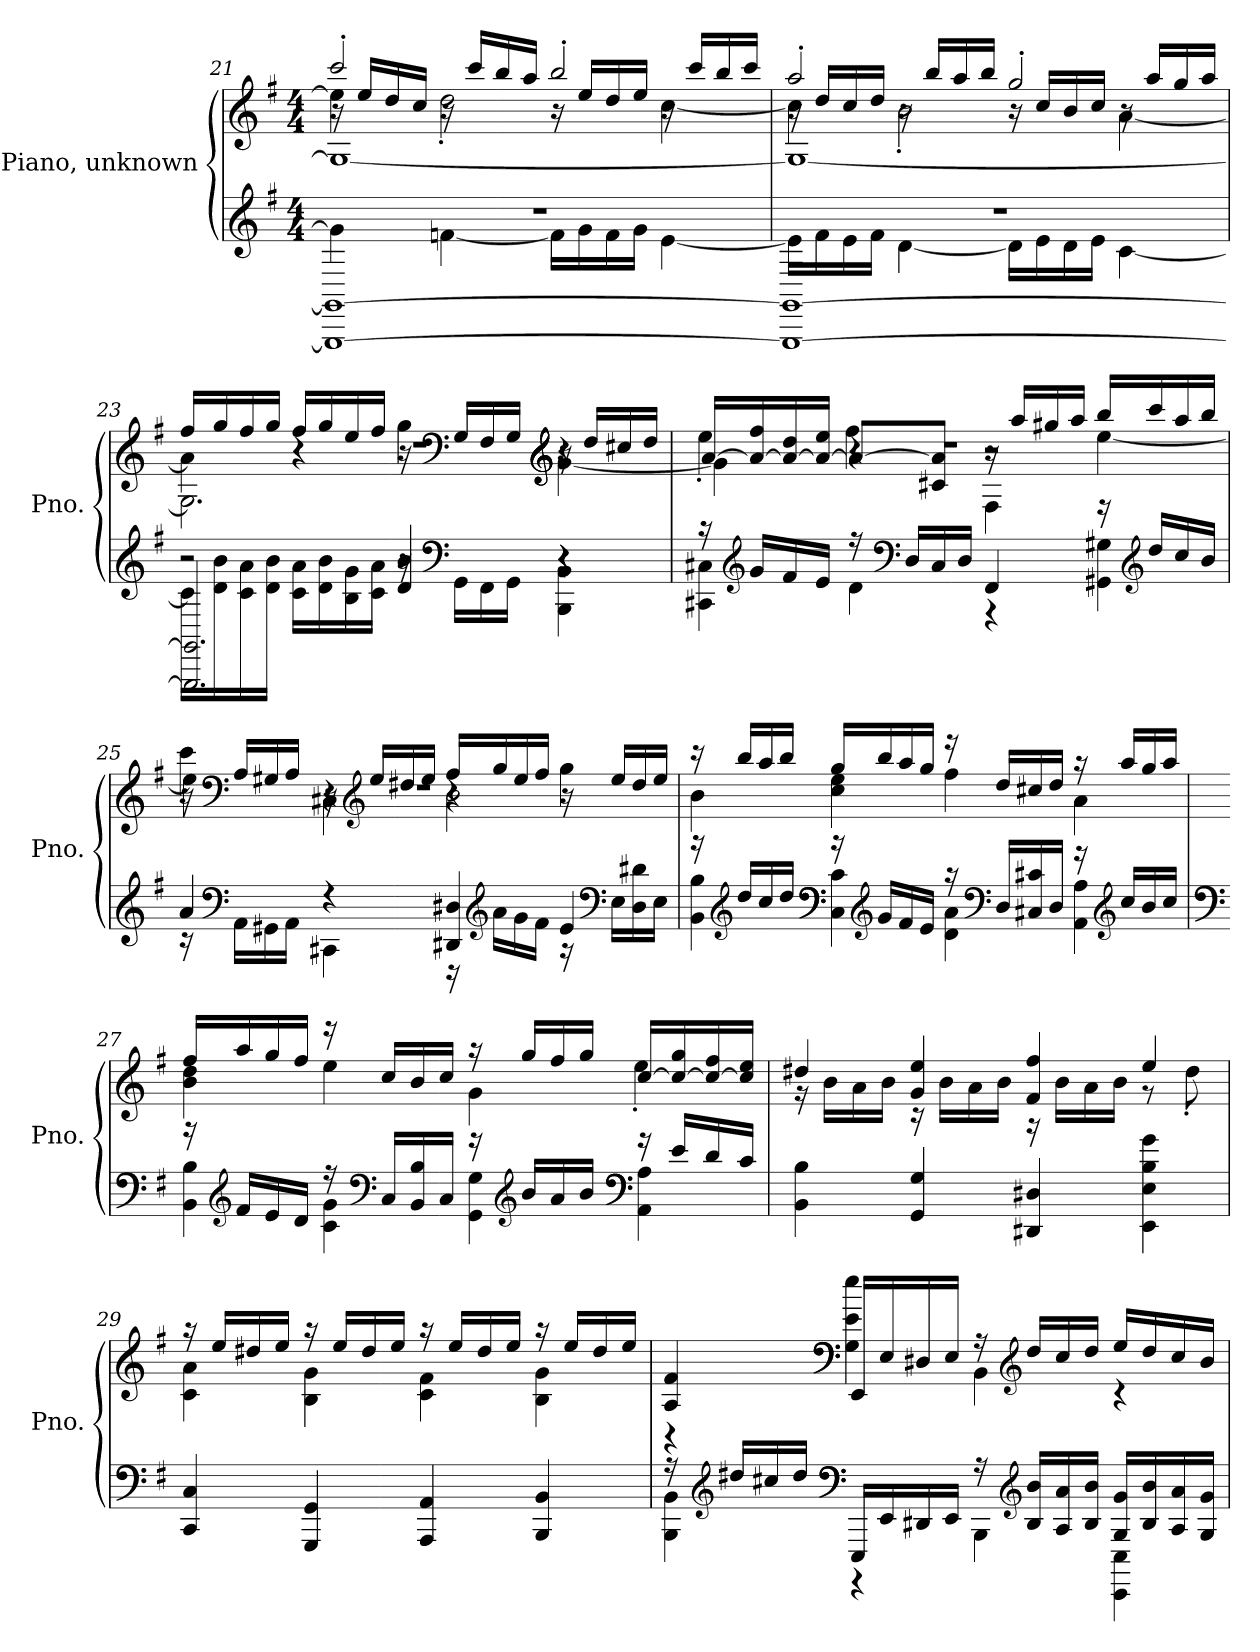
**kern	**kern
*part1	*part1
*staff2	*staff1
*I"Piano, unknown	*
*I'Pno.	*
!!LO:LB:g=z
*clefG2	*clefG2
*k[f#]	*k[f#]
*M4/4	*M4/4
=21	=21
*^	*^
*	*^	*	*^
*	*	*	*	*	*^
1r	4g\]	1GGG_ 1GG_	2ccc'/	4ee\]	16r	1G_
.	.	.	.	.	16ee/LL	.
.	.	.	.	.	16dd/	.
.	.	.	.	.	16cc/JJ	.
.	[4fn\	.	.	2dd'\	16r	.
.	.	.	.	.	16ccc/LL	.
.	.	.	.	.	16bb/	.
.	.	.	.	.	16aa/JJ	.
.	16f\LL]	.	2bb'/	.	16r	.
.	16g\	.	.	.	16ee/LL	.
.	16f\	.	.	.	16dd/	.
.	16g\JJ	.	.	.	16ee/JJ	.
.	[4e\	.	.	[4cc\	16r	.
.	.	.	.	.	16ccc/LL	.
.	.	.	.	.	16bb/	.
.	.	.	.	.	16ccc/JJ	.
=22	=22	=22	=22	=22	=22	=22
1r	16e\LL]	1GGG_ 1GG_	2aa'/	4cc\]	16r	1G_
.	16f#\	.	.	.	16dd/LL	.
.	16e\	.	.	.	16cc/	.
.	16f#\JJ	.	.	.	16dd/JJ	.
.	[4d\	.	.	2b'\	16r	.
.	.	.	.	.	16bb/LL	.
.	.	.	.	.	16aa/	.
.	.	.	.	.	16bb/JJ	.
.	16d\LL]	.	2gg'/	.	16r	.
.	16e\	.	.	.	16cc/LL	.
.	16d\	.	.	.	16b/	.
.	16e\JJ	.	.	.	16cc/JJ	.
.	[4c\	.	.	[4a\	16r	.
.	.	.	.	.	16aa/LL	.
.	.	.	.	.	16gg/	.
.	.	.	.	.	16aa/JJ	.
!!LO:LB:g=z	!!	!!	!!
=23	=23	=23	=23	=23	=23	=23
2r	16c\LL]	2.GGG/] 2.GG/]	1r	4a\]	16ff#/LL	2.G\]
.	16d\ 16b\	.	.	.	16gg/	.
.	16c\ 16a\	.	.	.	16ff#/	.
.	16d\ 16b\JJ	.	.	.	16gg/JJ	.
.	16c\ 16a\LL	.	.	4r	16ff#/LL	.
.	16d\ 16b\	.	.	.	16gg/	.
.	16B\ 16g\	.	.	.	16ee/	.
.	16c\ 16a\JJ	.	.	.	16ff#/JJ	.
4d/ 4b/	16r	.	.	4gg\	16r	.
*clefF4	*	*	*clefF4	*	*	*
.	16GG\LL	.	.	.	16G/LL	.
.	16FF#\	.	.	.	16F#/	.
.	16GG\JJ	.	.	.	16G/JJ	.
*	*	*	*clefG2	*	*	*
4r	4BBB\ 4BB\	4r	.	4r	16r	[4g\
.	.	.	.	.	16dd/LL	.
.	.	.	.	.	16cc#X/	.
.	.	.	.	.	16dd/JJ	.
*	*v	*v	*	*	*	*
!!LO:PB:g=z	!!	!!	!!
=24	=24	=24	=24	=24	=24
16r	4CC#X\ 4C#X\	1r	4ee'\	[16a/LL	4g\]
*clefG2	*	*	*	*	*
16g/LL	.	.	.	16a/_ 16ff#/	.
16f#/	.	.	.	16a/_ 16dd/	.
16e/JJ	.	.	.	16a/_ 16ee/JJ	.
16r	4d\	.	4r	8a/L_	4ff#\
*clefF4	*	*	*	*	*
16D/LL	.	.	.	.	.
16C#/	.	.	.	8c#X/ 8a/]J	.
16D/JJ	.	.	.	.	.
4FF#/	4r	.	2r	16r	4F#\
.	.	.	.	16aa/LL	.
.	.	.	.	16gg#X/	.
.	.	.	.	16aa/JJ	.
16r	4GG#X\ 4G#X\	.	.	16bb/LL	[4ee\
*clefG2	*	*	*	*	*
16dd/LL	.	.	.	16ccc/	.
16cc/	.	.	.	16aa/	.
16b/JJ	.	.	.	16bb/JJ	.
!!LO:LB:g=z	!!	!!	!!
=25	=25	=25	=25	=25	=25
4a/	16r	1r	4ccc\	16r	4ee\]
*clefF4	*	*clefF4	*	*	*
.	16AA\LL	.	.	16A/LL	.
.	16GG#X\	.	.	16G#X/	.
.	16AA\JJ	.	.	16A/JJ	.
4r	4CC#X\	.	4r	16r	4C#X\
*	*	*clefG2	*	*	*
.	.	.	.	16ee/LL	.
.	.	.	.	16dd#X/	.
.	.	.	.	16ee/JJ	.
4DD#X/ 4D#X/	16r	.	4r	16ff#/LL	2b\
*clefG2	*	*	*	*	*
.	16a\LL	.	.	16gg/	.
.	16g\	.	.	16ee/	.
.	16f#\JJ	.	.	16ff#/JJ	.
4e/	16r	.	4gg\	16r	.
*clefF4	*	*	*	*	*
.	16E\LL	.	.	16ee/LL	.
.	16D#\ 16d#X\	.	.	16dd#/	.
.	16E\JJ	.	.	16ee/JJ	.
*	*	*	*v	*v	*v
!!LO:LB:g=z
=26	=26	=26	=26
16r	4BB\ 4B\	16r	4b\
*clefG2	*	*	*
16dd/LL	.	16bb/LL	.
16cc/	.	16aa/	.
16dd/JJ	.	16bb/JJ	.
*clefF4	*	*	*
16r	4C\ 4c\	16gg/LL	4cc\ 4ee\
*clefG2	*	*	*
16g/LL	.	16bb/	.
16f#/	.	16aa/	.
16e/JJ	.	16gg/JJ	.
16r	4d\ 4a\	16r	4ff#\
*clefF4	*	*	*
16D/LL	.	16dd/LL	.
16C#X/ 16c#X/	.	16cc#X/	.
16D/JJ	.	16dd/JJ	.
16r	4AA\ 4A\	16r	4a\
*clefG2	*	*	*
16cc/LL	.	16aa/LL	.
16b/	.	16gg/	.
16cc/JJ	.	16aa/JJ	.
!!LO:LB:g=z	!!
=27	=27	=27	=27
*clefF4	*	*	*
16r	4BB\ 4B\	16ff#/LL	4b\ 4dd\
*clefG2	*	*	*
16f#/LL	.	16aa/	.
16e/	.	16gg/	.
16d/JJ	.	16ff#/JJ	.
16r	4c\ 4g\	16r	4ee\
*clefF4	*	*	*
16C/LL	.	16cc/LL	.
16BB/ 16B/	.	16b/	.
16C/JJ	.	16cc/JJ	.
16r	4GG\ 4G\	16r	4g\
*clefG2	*	*	*
16b/LL	.	16gg/LL	.
16a/	.	16ff#/	.
16b/JJ	.	16gg/JJ	.
*clefF4	*	*	*
16r	4AA\ 4A\	[16cc/LL	4ee'\
16e/LL	.	16cc/_ 16gg/	.
16d/	.	16cc/_ 16ff#/	.
16c/JJ	.	16cc/] 16ee/JJ	.
*v	*v	*	*
=28	=28	=28
4BB\ 4B\	4dd#X/	16r
.	.	16b\LL
.	.	16a\
.	.	16b\JJ
4GG/ 4G/	4g/ 4ee/	16r
.	.	16b\LL
.	.	16a\
.	.	16b\JJ
4DD#X/ 4D#X/	4f#/ 4ff#/	16r
.	.	16b\LL
.	.	16a\
.	.	16b\JJ
4EE\ 4E\ 4B\ 4g\	4ee/	8r
.	.	8dd#'\
!!LO:LB:g=z	!!
=29	=29	=29
4CC/ 4C/	16r	4c\ 4a\
.	16ee/LL	.
.	16dd#X/	.
.	16ee/JJ	.
4GGG/ 4GG/	16r	4B\ 4g\
.	16ee/LL	.
.	16dd#/	.
.	16ee/JJ	.
4AAA/ 4AA/	16r	4c\ 4f#\
.	16ee/LL	.
.	16dd#/	.
.	16ee/JJ	.
4BBB/ 4BB/	16r	4B\ 4g\
.	16ee/LL	.
.	16dd#/	.
.	16ee/JJ	.
=30	=30	=30
*^	*	*
16r	4BBB\ 4BB\	4A/ 4f#/	4r
*clefG2	*	*	*
16dd#X/LL	.	.	.
16cc#X/	.	.	.
16dd#/JJ	.	.	.
*clefF4	*	*clefF4	*
16EEE/LL	4r	16EE/LL	4G\ 4e\ 4ee\
16EE/	.	16E/	.
16DD#X/	.	16D#X/	.
16EE/JJ	.	16E/JJ	.
16r	4BBB\	16r	4BB\
*clefG2	*	*clefG2	*
16B/ 16b/LL	.	16dd/LL	.
16A/ 16a/	.	16cc/	.
16B/ 16b/JJ	.	16dd/JJ	.
16G/ 16g/LL	4CC\ 4C\	16ee/LL	4r
16B/ 16b/	.	16dd/	.
16A/ 16a/	.	16cc/	.
16G/ 16g/JJ	.	16b/JJ	.
*v	*v	*	*
*	*v	*v
=	=
*-	*-
